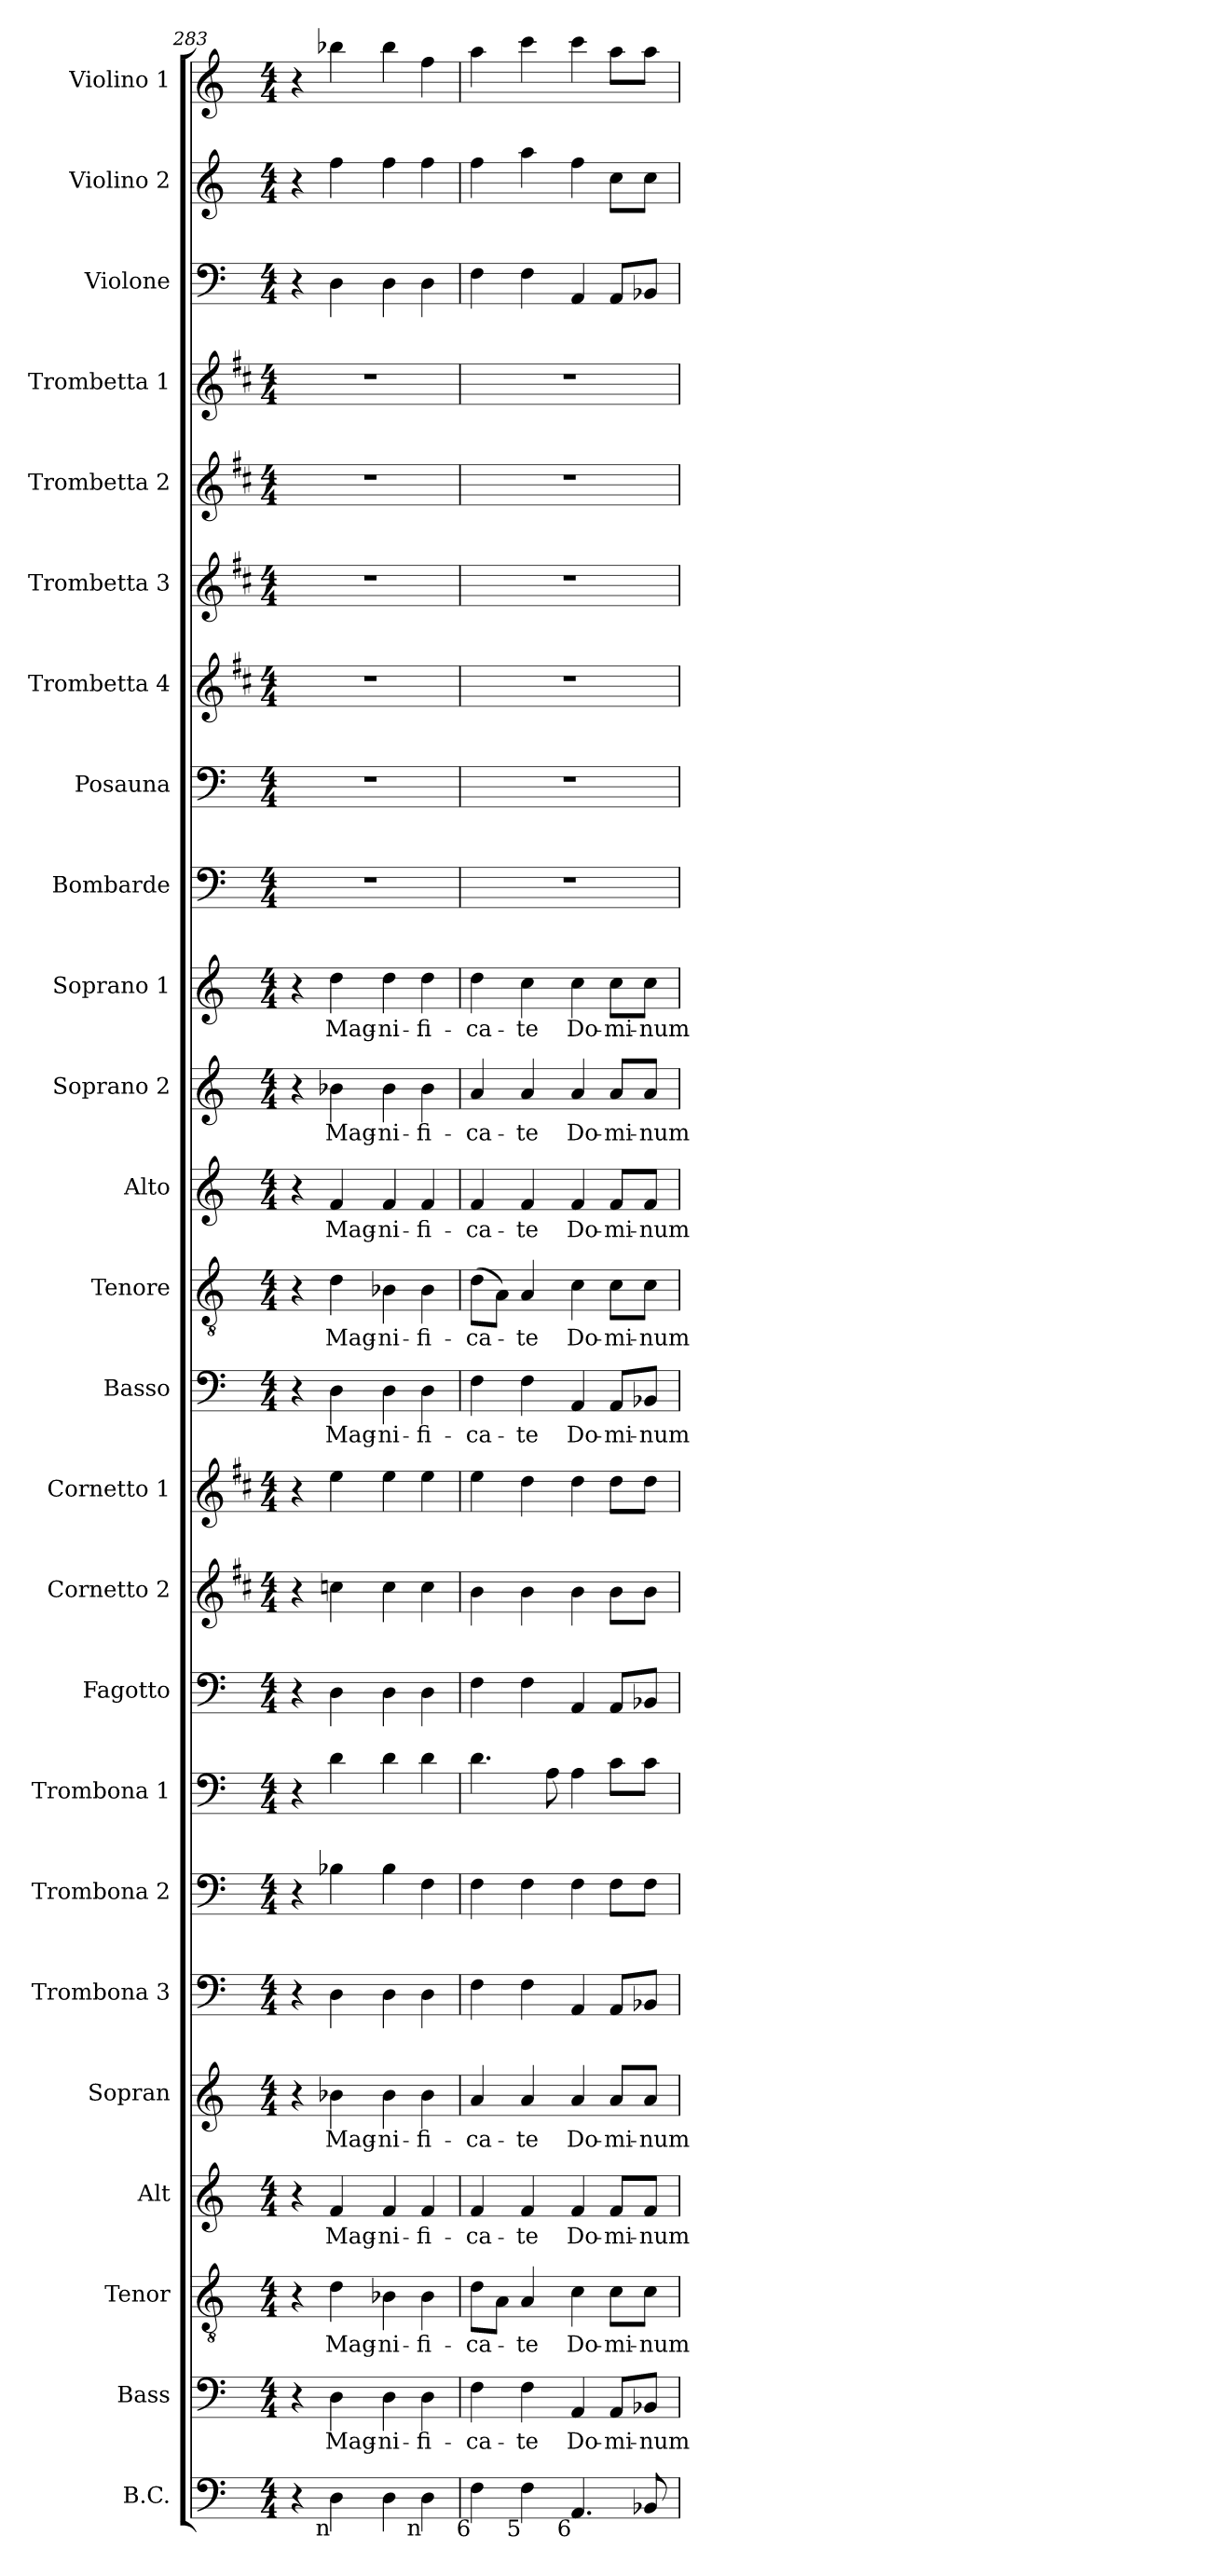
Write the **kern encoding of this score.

**kern	**kern	**text	**kern	**text	**kern	**text	**kern	**text	**kern	**kern	**kern	**kern	**kern	**kern	**kern	**text	**kern	**text	**kern	**text	**kern	**text	**kern	**text	**kern	**kern	**kern	**kern	**kern	**kern	**kern	**kern	**kern
*part25	*part24	*part24	*part23	*part23	*part22	*part22	*part21	*part21	*part20	*part19	*part18	*part17	*part16	*part15	*part14	*part14	*part13	*part13	*part12	*part12	*part11	*part11	*part10	*part10	*part9	*part8	*part7	*part6	*part5	*part4	*part3	*part2	*part1
*staff25	*staff24	*staff24	*staff23	*staff23	*staff22	*staff22	*staff21	*staff21	*staff20	*staff19	*staff18	*staff17	*staff16	*staff15	*staff14	*staff14	*staff13	*staff13	*staff12	*staff12	*staff11	*staff11	*staff10	*staff10	*staff9	*staff8	*staff7	*staff6	*staff5	*staff4	*staff3	*staff2	*staff1
*I"B.C.	*I"Bass	*	*I"Tenor	*	*I"Alt	*	*I"Sopran	*	*I"Trombona 3	*I"Trombona 2	*I"Trombona 1	*I"Fagotto	*I"Cornetto 2	*I"Cornetto 1	*I"Basso	*	*I"Tenore	*	*I"Alto	*	*I"Soprano 2	*	*I"Soprano 1	*	*I"Bombarde	*I"Posauna	*I"Trombetta 4	*I"Trombetta 3	*I"Trombetta 2	*I"Trombetta 1	*I"Violone	*I"Violino 2	*I"Violino 1
*I'B.C.	*I'B.	*	*I'T.	*	*I'A.	*	*I'S.	*	*I'Tbn. 2	*I'Tbn. 2	*I'Tbn. 1	*I'Fag.	*I'Cor. 2	*I'Cor. 1	*I'B.	*	*I'T.	*	*I'A.	*	*I'S.	*	*I'S.	*	*	*	*	*	*	*	*	*I'Vl. 2	*I'Vl. 1
!!LO:PB:g=z
*clefF4	*clefF4	*	*clefGv2	*	*clefG2	*	*clefG2	*	*clefF4	*clefF4	*clefF4	*clefF4	*clefG2	*clefG2	*clefF4	*	*clefGv2	*	*clefG2	*	*clefG2	*	*clefG2	*	*clefF4	*clefF4	*clefG2	*clefG2	*clefG2	*clefG2	*clefF4	*clefG2	*clefG2
*	*	*	*ITrd7c12	*	*	*	*	*	*	*	*	*	*ITrd1c2	*ITrd1c2	*	*	*ITrd7c12	*	*	*	*	*	*	*	*	*	*ITrd1c2	*ITrd1c2	*ITrd1c2	*ITrd1c2	*	*	*
*k[]	*k[]	*	*k[]	*	*k[]	*	*k[]	*	*k[]	*k[]	*k[]	*k[]	*k[]	*k[]	*k[]	*	*k[]	*	*k[]	*	*k[]	*	*k[]	*	*k[]	*k[]	*k[]	*k[]	*k[]	*k[]	*k[]	*k[]	*k[]
*C:	*C:	*	*C:	*	*C:	*	*C:	*	*C:	*C:	*C:	*C:	*C:	*C:	*C:	*	*C:	*	*C:	*	*C:	*	*C:	*	*C:	*C:	*C:	*C:	*C:	*C:	*C:	*C:	*C:
*M4/4	*M4/4	*	*M4/4	*	*M4/4	*	*M4/4	*	*M4/4	*M4/4	*M4/4	*M4/4	*M4/4	*M4/4	*M4/4	*	*M4/4	*	*M4/4	*	*M4/4	*	*M4/4	*	*M4/4	*M4/4	*M4/4	*M4/4	*M4/4	*M4/4	*M4/4	*M4/4	*M4/4
=283	=283	=283	=283	=283	=283	=283	=283	=283	=283	=283	=283	=283	=283	=283	=283	=283	=283	=283	=283	=283	=283	=283	=283	=283	=283	=283	=283	=283	=283	=283	=283	=283	=283
4r	4r	.	4r	.	4r	.	4r	.	4r	4r	4r	4r	4r	4r	4r	.	4r	.	4r	.	4r	.	4r	.	1r	1r	1r	1r	1r	1r	4r	4r	4r
!	!	!LO:LY:b:color=#000000	!	!	!	!	!	!	!	!	!	!	!	!	!	!	!	!	!	!	!	!	!	!	!	!	!	!	!	!	!	!	!
!	!	!	!	!LO:LY:b:color=#000000	!	!	!	!	!	!	!	!	!	!	!	!	!	!	!	!	!	!	!	!	!	!	!	!	!	!	!	!	!
!	!	!	!	!	!	!LO:LY:b:color=#000000	!	!	!	!	!	!	!	!	!	!	!	!	!	!	!	!	!	!	!	!	!	!	!	!	!	!	!
!	!	!	!	!	!	!	!	!LO:LY:b:color=#000000	!	!	!	!	!	!	!	!	!	!	!	!	!	!	!	!	!	!	!	!	!	!	!	!	!
!	!	!	!	!	!	!	!	!	!	!	!	!	!	!	!	!LO:LY:b:color=#000000	!	!	!	!	!	!	!	!	!	!	!	!	!	!	!	!	!
!	!	!	!	!	!	!	!	!	!	!	!	!	!	!	!	!	!	!LO:LY:b:color=#000000	!	!	!	!	!	!	!	!	!	!	!	!	!	!	!
!	!	!	!	!	!	!	!	!	!	!	!	!	!	!	!	!	!	!	!	!LO:LY:b:color=#000000	!	!	!	!	!	!	!	!	!	!	!	!	!
!	!	!	!	!	!	!	!	!	!	!	!	!	!	!	!	!	!	!	!	!	!	!LO:LY:b:color=#000000	!	!	!	!	!	!	!	!	!	!	!
!LO:TX:b:rj:t=n	!	!	!	!	!	!	!	!	!	!	!	!	!	!	!	!	!	!	!	!	!	!	!	!	!	!	!	!	!	!	!	!	!
!	!	!	!	!	!	!	!	!	!	!	!	!	!	!	!	!	!	!	!	!	!	!	!	!LO:LY:b:color=#000000	!	!	!	!	!	!	!	!	!
4Di\	4Di\	Mag-	4Di\	Mag-	4fi/	Mag-	4b-Xi\	Mag-	4Di\	4B-Xi\	4di\	4Di\	4b-Xi\	4ddi\	4Di\	Mag-	4Di\	Mag-	4fi/	Mag-	4b-Xi\	Mag-	4ddi\	Mag-	.	.	.	.	.	.	4Di\	4ffi\	4bb-Xi\
!	!	!LO:LY:b:color=#000000	!	!	!	!	!	!	!	!	!	!	!	!	!	!	!	!	!	!	!	!	!	!	!	!	!	!	!	!	!	!	!
!	!	!	!	!LO:LY:b:color=#000000	!	!	!	!	!	!	!	!	!	!	!	!	!	!	!	!	!	!	!	!	!	!	!	!	!	!	!	!	!
!	!	!	!	!	!	!LO:LY:b:color=#000000	!	!	!	!	!	!	!	!	!	!	!	!	!	!	!	!	!	!	!	!	!	!	!	!	!	!	!
!	!	!	!	!	!	!	!	!LO:LY:b:color=#000000	!	!	!	!	!	!	!	!	!	!	!	!	!	!	!	!	!	!	!	!	!	!	!	!	!
!	!	!	!	!	!	!	!	!	!	!	!	!	!	!	!	!LO:LY:b:color=#000000	!	!	!	!	!	!	!	!	!	!	!	!	!	!	!	!	!
!	!	!	!	!	!	!	!	!	!	!	!	!	!	!	!	!	!	!LO:LY:b:color=#000000	!	!	!	!	!	!	!	!	!	!	!	!	!	!	!
!	!	!	!	!	!	!	!	!	!	!	!	!	!	!	!	!	!	!	!	!LO:LY:b:color=#000000	!	!	!	!	!	!	!	!	!	!	!	!	!
!	!	!	!	!	!	!	!	!	!	!	!	!	!	!	!	!	!	!	!	!	!	!LO:LY:b:color=#000000	!	!	!	!	!	!	!	!	!	!	!
!	!	!	!	!	!	!	!	!	!	!	!	!	!	!	!	!	!	!	!	!	!	!	!	!LO:LY:b:color=#000000	!	!	!	!	!	!	!	!	!
4Di\	4Di\	-ni-	4BB-Xi\	-ni-	4fi/	-ni-	4b-i\	-ni-	4Di\	4B-i\	4di\	4Di\	4b-i\	4ddi\	4Di\	-ni-	4BB-Xi\	-ni-	4fi/	-ni-	4b-i\	-ni-	4ddi\	-ni-	.	.	.	.	.	.	4Di\	4ffi\	4bb-i\
!	!	!LO:LY:b:color=#000000	!	!	!	!	!	!	!	!	!	!	!	!	!	!	!	!	!	!	!	!	!	!	!	!	!	!	!	!	!	!	!
!	!	!	!	!LO:LY:b:color=#000000	!	!	!	!	!	!	!	!	!	!	!	!	!	!	!	!	!	!	!	!	!	!	!	!	!	!	!	!	!
!	!	!	!	!	!	!LO:LY:b:color=#000000	!	!	!	!	!	!	!	!	!	!	!	!	!	!	!	!	!	!	!	!	!	!	!	!	!	!	!
!	!	!	!	!	!	!	!	!LO:LY:b:color=#000000	!	!	!	!	!	!	!	!	!	!	!	!	!	!	!	!	!	!	!	!	!	!	!	!	!
!	!	!	!	!	!	!	!	!	!	!	!	!	!	!	!	!LO:LY:b:color=#000000	!	!	!	!	!	!	!	!	!	!	!	!	!	!	!	!	!
!	!	!	!	!	!	!	!	!	!	!	!	!	!	!	!	!	!	!LO:LY:b:color=#000000	!	!	!	!	!	!	!	!	!	!	!	!	!	!	!
!	!	!	!	!	!	!	!	!	!	!	!	!	!	!	!	!	!	!	!	!LO:LY:b:color=#000000	!	!	!	!	!	!	!	!	!	!	!	!	!
!	!	!	!	!	!	!	!	!	!	!	!	!	!	!	!	!	!	!	!	!	!	!LO:LY:b:color=#000000	!	!	!	!	!	!	!	!	!	!	!
!LO:TX:b:rj:t=n	!	!	!	!	!	!	!	!	!	!	!	!	!	!	!	!	!	!	!	!	!	!	!	!	!	!	!	!	!	!	!	!	!
!	!	!	!	!	!	!	!	!	!	!	!	!	!	!	!	!	!	!	!	!	!	!	!	!LO:LY:b:color=#000000	!	!	!	!	!	!	!	!	!
4Di\	4Di\	-fi-	4BB-i\	-fi-	4fi/	-fi-	4b-i\	-fi-	4Di\	4Fi\	4di\	4Di\	4b-i\	4ddi\	4Di\	-fi-	4BB-i\	-fi-	4fi/	-fi-	4b-i\	-fi-	4ddi\	-fi-	.	.	.	.	.	.	4Di\	4ffi\	4ffi\
=284	=284	=284	=284	=284	=284	=284	=284	=284	=284	=284	=284	=284	=284	=284	=284	=284	=284	=284	=284	=284	=284	=284	=284	=284	=284	=284	=284	=284	=284	=284	=284	=284	=284
!	!	!LO:LY:b:color=#000000	!	!	!	!	!	!	!	!	!	!	!	!	!	!	!	!	!	!	!	!	!	!	!	!	!	!	!	!	!	!	!
!	!	!	!	!LO:LY:b:color=#000000	!	!	!	!	!	!	!	!	!	!	!	!	!	!	!	!	!	!	!	!	!	!	!	!	!	!	!	!	!
!	!	!	!	!	!	!LO:LY:b:color=#000000	!	!	!	!	!	!	!	!	!	!	!	!	!	!	!	!	!	!	!	!	!	!	!	!	!	!	!
!	!	!	!	!	!	!	!	!LO:LY:b:color=#000000	!	!	!	!	!	!	!	!	!	!	!	!	!	!	!	!	!	!	!	!	!	!	!	!	!
!	!	!	!	!	!	!	!	!	!	!	!	!	!	!	!	!LO:LY:b:color=#000000	!	!	!	!	!	!	!	!	!	!	!	!	!	!	!	!	!
!	!	!	!	!	!	!	!	!	!	!	!	!	!	!	!	!	!	!LO:LY:b:color=#000000	!	!	!	!	!	!	!	!	!	!	!	!	!	!	!
!	!	!	!	!	!	!	!	!	!	!	!	!	!	!	!	!	!	!	!	!LO:LY:b:color=#000000	!	!	!	!	!	!	!	!	!	!	!	!	!
!	!	!	!	!	!	!	!	!	!	!	!	!	!	!	!	!	!	!	!	!	!	!LO:LY:b:color=#000000	!	!	!	!	!	!	!	!	!	!	!
!LO:TX:b:rj:t=6	!	!	!	!	!	!	!	!	!	!	!	!	!	!	!	!	!	!	!	!	!	!	!	!	!	!	!	!	!	!	!	!	!
!	!	!	!	!	!	!	!	!	!	!	!	!	!	!	!	!	!	!	!	!	!	!	!	!LO:LY:b:color=#000000	!	!	!	!	!	!	!	!	!
4Fi\	4Fi\	-ca-	8Di\L	-ca-	4fi/	-ca-	4ai/	-ca-	4Fi\	4Fi\	4.di\	4Fi\	4ai\	4ddi\	4Fi\	-ca-	(8Di\L	-ca-	4fi/	-ca-	4ai/	-ca-	4ddi\	-ca-	1r	1r	1r	1r	1r	1r	4Fi\	4ffi\	4aai\
.	.	.	8AAi\J	.	.	.	.	.	.	.	.	.	.	.	.	.	8AAi\J)	.	.	.	.	.	.	.	.	.	.	.	.	.	.	.	.
!	!	!LO:LY:b:color=#000000	!	!	!	!	!	!	!	!	!	!	!	!	!	!	!	!	!	!	!	!	!	!	!	!	!	!	!	!	!	!	!
!	!	!	!	!LO:LY:b:color=#000000	!	!	!	!	!	!	!	!	!	!	!	!	!	!	!	!	!	!	!	!	!	!	!	!	!	!	!	!	!
!	!	!	!	!	!	!LO:LY:b:color=#000000	!	!	!	!	!	!	!	!	!	!	!	!	!	!	!	!	!	!	!	!	!	!	!	!	!	!	!
!	!	!	!	!	!	!	!	!LO:LY:b:color=#000000	!	!	!	!	!	!	!	!	!	!	!	!	!	!	!	!	!	!	!	!	!	!	!	!	!
!	!	!	!	!	!	!	!	!	!	!	!	!	!	!	!	!LO:LY:b:color=#000000	!	!	!	!	!	!	!	!	!	!	!	!	!	!	!	!	!
!	!	!	!	!	!	!	!	!	!	!	!	!	!	!	!	!	!	!LO:LY:b:color=#000000	!	!	!	!	!	!	!	!	!	!	!	!	!	!	!
!	!	!	!	!	!	!	!	!	!	!	!	!	!	!	!	!	!	!	!	!LO:LY:b:color=#000000	!	!	!	!	!	!	!	!	!	!	!	!	!
!	!	!	!	!	!	!	!	!	!	!	!	!	!	!	!	!	!	!	!	!	!	!LO:LY:b:color=#000000	!	!	!	!	!	!	!	!	!	!	!
!LO:TX:b:rj:t=5	!	!	!	!	!	!	!	!	!	!	!	!	!	!	!	!	!	!	!	!	!	!	!	!	!	!	!	!	!	!	!	!	!
!	!	!	!	!	!	!	!	!	!	!	!	!	!	!	!	!	!	!	!	!	!	!	!	!LO:LY:b:color=#000000	!	!	!	!	!	!	!	!	!
4Fi\	4Fi\	-te	4AAi/	-te	4fi/	-te	4ai/	-te	4Fi\	4Fi\	.	4Fi\	4ai\	4cci\	4Fi\	-te	4AAi/	-te	4fi/	-te	4ai/	-te	4cci\	-te	.	.	.	.	.	.	4Fi\	4aai\	4ccci\
.	.	.	.	.	.	.	.	.	.	.	8Ai\	.	.	.	.	.	.	.	.	.	.	.	.	.	.	.	.	.	.	.	.	.	.
!	!	!LO:LY:b:color=#000000	!	!	!	!	!	!	!	!	!	!	!	!	!	!	!	!	!	!	!	!	!	!	!	!	!	!	!	!	!	!	!
!	!	!	!	!LO:LY:b:color=#000000	!	!	!	!	!	!	!	!	!	!	!	!	!	!	!	!	!	!	!	!	!	!	!	!	!	!	!	!	!
!	!	!	!	!	!	!LO:LY:b:color=#000000	!	!	!	!	!	!	!	!	!	!	!	!	!	!	!	!	!	!	!	!	!	!	!	!	!	!	!
!	!	!	!	!	!	!	!	!LO:LY:b:color=#000000	!	!	!	!	!	!	!	!	!	!	!	!	!	!	!	!	!	!	!	!	!	!	!	!	!
!	!	!	!	!	!	!	!	!	!	!	!	!	!	!	!	!LO:LY:b:color=#000000	!	!	!	!	!	!	!	!	!	!	!	!	!	!	!	!	!
!	!	!	!	!	!	!	!	!	!	!	!	!	!	!	!	!	!	!LO:LY:b:color=#000000	!	!	!	!	!	!	!	!	!	!	!	!	!	!	!
!	!	!	!	!	!	!	!	!	!	!	!	!	!	!	!	!	!	!	!	!LO:LY:b:color=#000000	!	!	!	!	!	!	!	!	!	!	!	!	!
!	!	!	!	!	!	!	!	!	!	!	!	!	!	!	!	!	!	!	!	!	!	!LO:LY:b:color=#000000	!	!	!	!	!	!	!	!	!	!	!
!LO:TX:b:rj:t=6	!	!	!	!	!	!	!	!	!	!	!	!	!	!	!	!	!	!	!	!	!	!	!	!	!	!	!	!	!	!	!	!	!
!	!	!	!	!	!	!	!	!	!	!	!	!	!	!	!	!	!	!	!	!	!	!	!	!LO:LY:b:color=#000000	!	!	!	!	!	!	!	!	!
4.AAi/	4AAi/	Do-	4Ci\	Do-	4fi/	Do-	4ai/	Do-	4AAi/	4Fi\	4Ai\	4AAi/	4ai\	4cci\	4AAi/	Do-	4Ci\	Do-	4fi/	Do-	4ai/	Do-	4cci\	Do-	.	.	.	.	.	.	4AAi/	4ffi\	4ccci\
!	!	!LO:LY:b:color=#000000	!	!	!	!	!	!	!	!	!	!	!	!	!	!	!	!	!	!	!	!	!	!	!	!	!	!	!	!	!	!	!
!	!	!	!	!LO:LY:b:color=#000000	!	!	!	!	!	!	!	!	!	!	!	!	!	!	!	!	!	!	!	!	!	!	!	!	!	!	!	!	!
!	!	!	!	!	!	!LO:LY:b:color=#000000	!	!	!	!	!	!	!	!	!	!	!	!	!	!	!	!	!	!	!	!	!	!	!	!	!	!	!
!	!	!	!	!	!	!	!	!LO:LY:b:color=#000000	!	!	!	!	!	!	!	!	!	!	!	!	!	!	!	!	!	!	!	!	!	!	!	!	!
!	!	!	!	!	!	!	!	!	!	!	!	!	!	!	!	!LO:LY:b:color=#000000	!	!	!	!	!	!	!	!	!	!	!	!	!	!	!	!	!
!	!	!	!	!	!	!	!	!	!	!	!	!	!	!	!	!	!	!LO:LY:b:color=#000000	!	!	!	!	!	!	!	!	!	!	!	!	!	!	!
!	!	!	!	!	!	!	!	!	!	!	!	!	!	!	!	!	!	!	!	!LO:LY:b:color=#000000	!	!	!	!	!	!	!	!	!	!	!	!	!
!	!	!	!	!	!	!	!	!	!	!	!	!	!	!	!	!	!	!	!	!	!	!LO:LY:b:color=#000000	!	!	!	!	!	!	!	!	!	!	!
!	!	!	!	!	!	!	!	!	!	!	!	!	!	!	!	!	!	!	!	!	!	!	!	!LO:LY:b:color=#000000	!	!	!	!	!	!	!	!	!
.	8AAi/L	-mi-	8Ci\L	-mi-	8fi/L	-mi-	8ai/L	-mi-	8AAi/L	8Fi\L	8ci\L	8AAi/L	8ai\L	8cci\L	8AAi/L	-mi-	8Ci\L	-mi-	8fi/L	-mi-	8ai/L	-mi-	8cci\L	-mi-	.	.	.	.	.	.	8AAi/L	8cci\L	8aai\L
!	!	!LO:LY:b:color=#000000	!	!	!	!	!	!	!	!	!	!	!	!	!	!	!	!	!	!	!	!	!	!	!	!	!	!	!	!	!	!	!
!	!	!	!	!LO:LY:b:color=#000000	!	!	!	!	!	!	!	!	!	!	!	!	!	!	!	!	!	!	!	!	!	!	!	!	!	!	!	!	!
!	!	!	!	!	!	!LO:LY:b:color=#000000	!	!	!	!	!	!	!	!	!	!	!	!	!	!	!	!	!	!	!	!	!	!	!	!	!	!	!
!	!	!	!	!	!	!	!	!LO:LY:b:color=#000000	!	!	!	!	!	!	!	!	!	!	!	!	!	!	!	!	!	!	!	!	!	!	!	!	!
!	!	!	!	!	!	!	!	!	!	!	!	!	!	!	!	!LO:LY:b:color=#000000	!	!	!	!	!	!	!	!	!	!	!	!	!	!	!	!	!
!	!	!	!	!	!	!	!	!	!	!	!	!	!	!	!	!	!	!LO:LY:b:color=#000000	!	!	!	!	!	!	!	!	!	!	!	!	!	!	!
!	!	!	!	!	!	!	!	!	!	!	!	!	!	!	!	!	!	!	!	!LO:LY:b:color=#000000	!	!	!	!	!	!	!	!	!	!	!	!	!
!	!	!	!	!	!	!	!	!	!	!	!	!	!	!	!	!	!	!	!	!	!	!LO:LY:b:color=#000000	!	!	!	!	!	!	!	!	!	!	!
!	!	!	!	!	!	!	!	!	!	!	!	!	!	!	!	!	!	!	!	!	!	!	!	!LO:LY:b:color=#000000	!	!	!	!	!	!	!	!	!
8BB-Xi/	8BB-Xi/J	-num	8Ci\J	-num	8fi/J	-num	8ai/J	-num	8BB-Xi/J	8Fi\J	8ci\J	8BB-Xi/J	8ai\J	8cci\J	8BB-Xi/J	-num	8Ci\J	-num	8fi/J	-num	8ai/J	-num	8cci\J	-num	.	.	.	.	.	.	8BB-Xi/J	8cci\J	8aai\J
=	=	=	=	=	=	=	=	=	=	=	=	=	=	=	=	=	=	=	=	=	=	=	=	=	=	=	=	=	=	=	=	=	=
*-	*-	*-	*-	*-	*-	*-	*-	*-	*-	*-	*-	*-	*-	*-	*-	*-	*-	*-	*-	*-	*-	*-	*-	*-	*-	*-	*-	*-	*-	*-	*-	*-	*-
